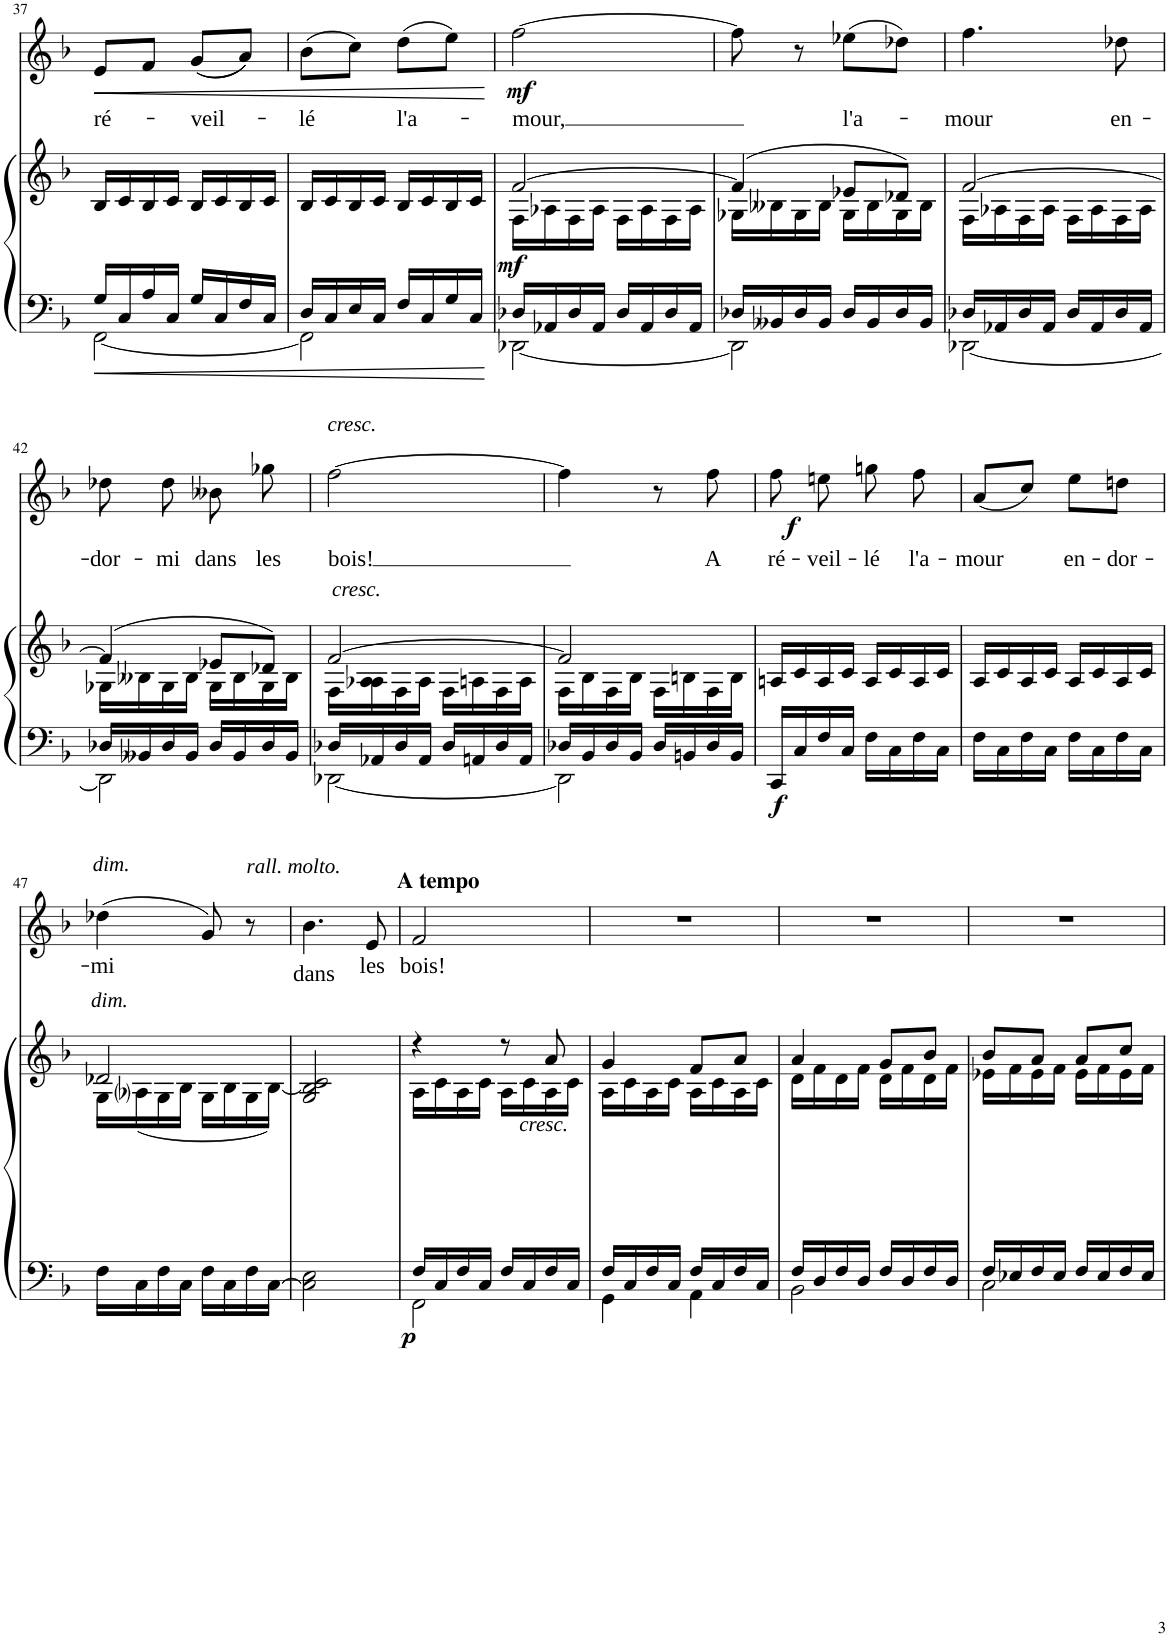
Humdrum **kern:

**kern	**kern	**dynam	**kern	**text	**dynam
*part2	*part2	*part2	*part1	*part1	*part1
*staff3	*staff2	*staff2/3	*staff1	*staff1	*staff1
*I"Midi_1	*	*	*I"Voice	*	*
!!LO:PB:g=z
*clefF4	*clefG2	*	*clefG2	*	*
*k[b-]	*k[b-]	*	*k[b-]	*	*
*F:	*F:	*	*F:	*	*
*M2/4	*M2/4	*	*M2/4	*	*
=37	=37	=37	=37	=37	=37
*^	*^	*	*	*	*
!	!	!	!	!	!	!LO:LY:b	!LO:HP:b
16G/LL	[2FF\	16B-/LL	2ryy	.	8e/L	ré-	<
16C/	.	16c/	.	.	.	.	.
16A/	.	16B-/	.	.	8f/J	.	.
16C/JJ	.	16c/JJ	.	.	.	.	.
!	!	!	!	!	!	!LO:LY:b	!
16G/LL	.	16B-/LL	.	.	((8g/L	-veil-	.
16C/	.	16c/	.	.	.	.	.
16F/	.	16B-/	.	.	8a/J))	.	.
16C/JJ	.	16c/JJ	.	.	.	.	.
=38	=38	=38	=38	=38	=38	=38	=38
!	!	!	!	!	!	!LO:LY:b	!
16D/LL	2FF\]	16B-/LL	2ryy	.	(8b-\L	-lé	.
16C/	.	16c/	.	.	.	.	.
16E/	.	16B-/	.	.	8cc\J)	.	.
16C/JJ	.	16c/JJ	.	.	.	.	.
!	!	!	!	!	!	!LO:LY:b	!
16F/LL	.	16B-/LL	.	.	(8dd\L	l'a-	.
16C/	.	16c/	.	.	.	.	.
16G/	.	16B-/	.	.	8ee\J)	.	.
16C/JJ	.	16c/JJ	.	.	.	.	.
*v	*v	*	*	*	*	*	*
*	*v	*v	*	*	*	*
.	.	.	.	.	[
=39	=39	=39	=39	=39	=39
*^	*^	*	*	*	*
!	!	!	!	!LO:DY:b	!	!LO:LY:b	!LO:DY:b
16D-X/LL	[2DD-X\	[2f/	16F\LL	mf	[2ff\	-mour,	mf
16AA-X/	.	.	16A-X\	.	.	.	.
16D-/	.	.	16F\	.	.	.	.
16AA-/JJ	.	.	16A-\JJ	.	.	.	.
16D-/LL	.	.	16F\LL	.	.	.	.
16AA-/	.	.	16A-\	.	.	.	.
16D-/	.	.	16F\	.	.	.	.
16AA-/JJ	.	.	16A-\JJ	.	.	.	.
=40	=40	=40	=40	=40	=40	=40	=40
16D-X/LL	2DD-\]	(4f/]	16G-X\LL	.	8ff\]	.	.
16BB--X/	.	.	16B--X\	.	.	.	.
16D-/	.	.	16G-\	.	8r	.	.
16BB--/JJ	.	.	16B--\JJ	.	.	.	.
!	!	!	!	!	!	!LO:LY:b	!
16D-/LL	.	8e-X/L	16G-\LL	.	(8ee-X\L	l'a-	.
16BB--/	.	.	16B--\	.	.	.	.
16D-/	.	8d-X/J)	16G-\	.	8dd-X\J)	.	.
16BB--/JJ	.	.	16B--\JJ	.	.	.	.
=41	=41	=41	=41	=41	=41	=41	=41
!	!	!	!	!	!	!LO:LY:b	!
16D-X/LL	[2DD-X\	[2f/	16F\LL	.	4.ff\	-mour	.
16AA-X/	.	.	16A-X\	.	.	.	.
16D-/	.	.	16F\	.	.	.	.
16AA-/JJ	.	.	16A-\JJ	.	.	.	.
16D-/LL	.	.	16F\LL	.	.	.	.
16AA-/	.	.	16A-\	.	.	.	.
!	!	!	!	!	!	!LO:LY:b	!
16D-/	.	.	16F\	.	8dd-X\	en-	.
16AA-/JJ	.	.	16A-\JJ	.	.	.	.
!!LO:LB:g=z
=42	=42	=42	=42	=42	=42	=42	=42
!	!	!	!	!	!	!LO:LY:b	!
16D-X/LL	2DD-\]	(4f/]	16G-X\LL	.	8dd-X\	-dor-	.
16BB--X/	.	.	16B--X\	.	.	.	.
!	!	!	!	!	!	!LO:LY:b	!
16D-/	.	.	16G-\	.	8dd-\	-mi	.
16BB--/JJ	.	.	16B--\JJ	.	.	.	.
!	!	!	!	!	!	!LO:LY:b	!
16D-/LL	.	8e-X/L	16G-\LL	.	8b--X\	dans	.
16BB--/	.	.	16B--\	.	.	.	.
!	!	!	!	!	!	!LO:LY:b	!
16D-/	.	8d-X/J)	16G-\	.	8gg-X\	les	.
16BB--/JJ	.	.	16B--\JJ	.	.	.	.
=43	=43	=43	=43	=43	=43	=43	=43
!	!	!	!	!	!LO:TX:a:i:t=cresc.	!	!
!	!	!LO:TX:a:i:t=cresc.	!	!	!	!	!
!	!	!	!	!	!	!LO:LY:b	!
16D-X/LL	[2DD-X\	[2f/	16F\LL	.	[2ff\	bois!	.
16AA-X/	.	.	16A-X\ 16A-\	.	.	.	.
16D-/	.	.	16F\	.	.	.	.
16AA-/JJ	.	.	16A-\JJ	.	.	.	.
16D-/LL	.	.	16F\LL	.	.	.	.
16AAn/	.	.	16An\	.	.	.	.
16D-/	.	.	16F\	.	.	.	.
16AA/JJ	.	.	16A\JJ	.	.	.	.
=44	=44	=44	=44	=44	=44	=44	=44
16D-X/LL	2DD-\]	2f/]	16F\LL	.	4ff\]	.	.
16BB-/	.	.	16B-\	.	.	.	.
16D-/	.	.	16F\	.	.	.	.
16BB-/JJ	.	.	16B-\JJ	.	.	.	.
16D-/LL	.	.	16F\LL	.	8r	.	.
16BBn/	.	.	16Bn\	.	.	.	.
!	!	!	!	!	!	!LO:LY:b	!
16D-/	.	.	16F\	.	8ff\	A	.
16BB/JJ	.	.	16B\JJ	.	.	.	.
*v	*v	*	*	*	*	*	*
=45	=45	=45	=45	=45	=45	=45
!	!	!	!LO:DY:b=2	!	!LO:LY:b	!LO:DY:b
*	*v	*v	*	*	*	*
16CC/LL	16An/LL	f	8ff\	ré-	f
16C/	16c/	.	.	.	.
!	!	!	!	!LO:LY:b	!
16F/	16A/	.	8een\	-veil-	.
16C/JJ	16c/JJ	.	.	.	.
!	!	!	!	!LO:LY:b	!
16F\LL	16A/LL	.	8ggn\	-lé	.
16C\	16c/	.	.	.	.
!	!	!	!	!LO:LY:b	!
16F\	16A/	.	8ff\	l'a-	.
16C\JJ	16c/JJ	.	.	.	.
=46	=46	=46	=46	=46	=46
!	!	!	!	!LO:LY:b	!
16F\LL	16A/LL	.	(8a/L	-mour	.
16C\	16c/	.	.	.	.
16F\	16A/	.	8cc/J)	.	.
16C\JJ	16c/JJ	.	.	.	.
!	!	!	!	!LO:LY:b	!
16F\LL	16A/LL	.	8ee\L	en-	.
16C\	16c/	.	.	.	.
!	!	!	!	!LO:LY:b	!
16F\	16A/	.	8ddn\J	-dor-	.
16C\JJ	16c/JJ	.	.	.	.
!!LO:LB:g=z
=47	=47	=47	=47	=47	=47
*^	*^	*	*	*	*
!	!	!	!	!	!LO:TX:a:i:t=dim.	!	!
!	!	!LO:TX:a:i:t=dim.	!	!	!	!	!
!	!	!	!	!	!	!LO:LY:b	!
16F\LL	2ryy	2d-X/	16G\LL	.	(4dd-X\	-mi	.
16C\	.	.	(16A-i\	.	.	.	.
16F\	.	.	16G\	.	.	.	.
16C\JJ	.	.	16B-\JJ	.	.	.	.
16F\LL	.	.	16G\LL	.	8g/)	.	.
16C\	.	.	16B-\	.	.	.	.
!	!	!	!	!	!LO:TX:a:i:t=rall. molto.	!	!
16F\	.	.	16G\	.	8r	.	.
[16C\JJ	.	.	[16B-\JJ)	.	.	.	.
=48	=48	=48	=48	=48	=48	=48	=48
!	!	!	!	!	!	!LO:LY:b	!
2C\] 2E\	2ryy	2G/ 2B-/] 2c/	2ryy	.	4.b-\	dans	.
!	!	!	!	!	!	!LO:LY:b	!
.	.	.	.	.	8e/	les	.
=49	=49	=49	=49	=49	=49	=49	=49
!	!	!	!	!	!LO:TX:a:B:t=A tempo	!	!
!	!	!	!	!LO:DY:b=2	!	!LO:LY:b	!
16F/LL	2FF\	4r	16A\LL	p	2f/	bois!	.
16C/	.	.	16c\	.	.	.	.
16F/	.	.	16A\	.	.	.	.
16C/JJ	.	.	16c\JJ	.	.	.	.
16F/LL	.	8r	16A\LL	.	.	.	.
!LO:TX:a:i:t=cresc.	!	!	!	!	!	!	!
16C/	.	.	16c\	.	.	.	.
16F/	.	8a/	16A\	.	.	.	.
16C/JJ	.	.	16c\JJ	.	.	.	.
=50	=50	=50	=50	=50	=50	=50	=50
16F/LL	4GG\	4g/	16A\LL	.	2r	.	.
16C/	.	.	16c\	.	.	.	.
16F/	.	.	16A\	.	.	.	.
16C/JJ	.	.	16c\JJ	.	.	.	.
16F/LL	4AA\	8f/L	16A\LL	.	.	.	.
16C/	.	.	16c\	.	.	.	.
16F/	.	8a/J	16A\	.	.	.	.
16C/JJ	.	.	16c\JJ	.	.	.	.
=51	=51	=51	=51	=51	=51	=51	=51
16F/LL	2BB-\	4a/	16d\LL	.	2r	.	.
16D/	.	.	16f\	.	.	.	.
16F/	.	.	16d\	.	.	.	.
16D/JJ	.	.	16f\JJ	.	.	.	.
16F/LL	.	8g/L	16d\LL	.	.	.	.
16D/	.	.	16f\	.	.	.	.
16F/	.	8b-/J	16d\	.	.	.	.
16D/JJ	.	.	16f\JJ	.	.	.	.
=52	=52	=52	=52	=52	=52	=52	=52
16F/LL	2C\	8b-/L	16e-X\LL	.	2r	.	.
16E-X/	.	.	16f\	.	.	.	.
16F/	.	8a/J	16e-\	.	.	.	.
16E-/JJ	.	.	16f\JJ	.	.	.	.
16F/LL	.	8a/L	16e-\LL	.	.	.	.
16E-/	.	.	16f\	.	.	.	.
16F/	.	8cc/J	16e-\	.	.	.	.
16E-/JJ	.	.	16f\JJ	.	.	.	.
*v	*v	*	*	*	*	*	*
*	*v	*v	*	*	*	*
=	=	=	=	=	=
*-	*-	*-	*-	*-	*-
